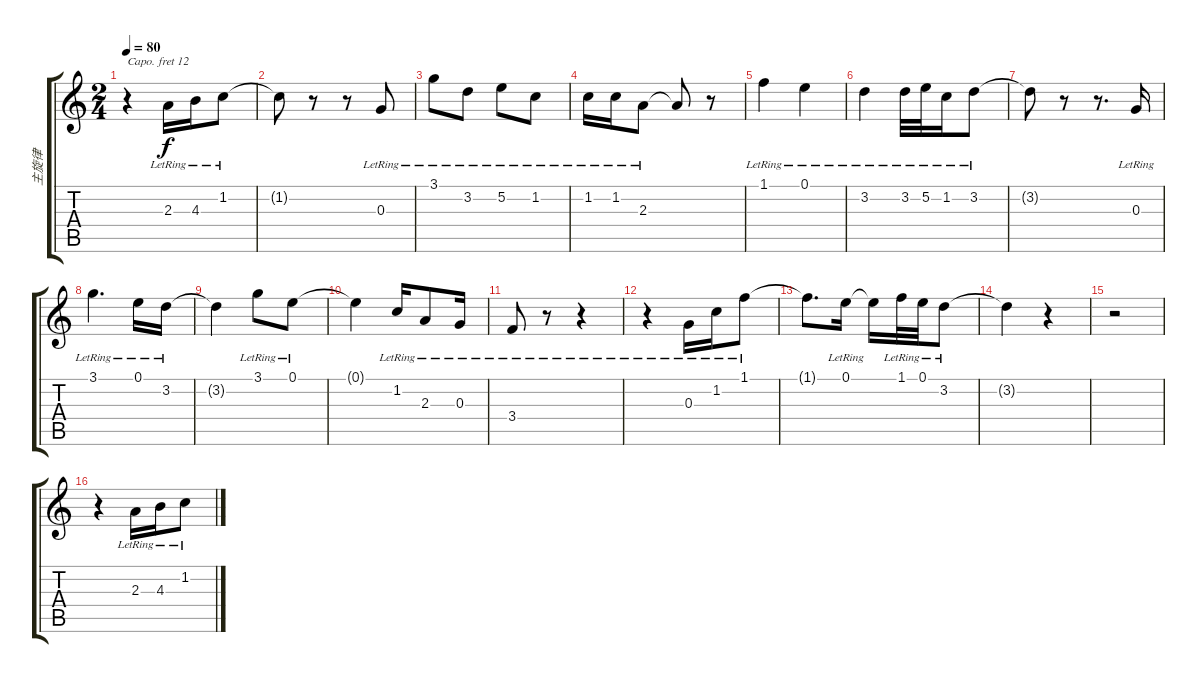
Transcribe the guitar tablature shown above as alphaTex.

\track ("主旋律" "主旋律") {instrument acousticgrandpiano}
\staff {score tabs}
\capo 12
\tuning (E4 B3 G3 D3 A2 E2) {hide}
\ts (2 4)
\tempo 80
\clef g2
\ks c
r.4{dy f} 2.3{lr}.16 4.3{lr}.16 1.2{lr}.8 |
1.2{t}.8 r.8 r.8 0.3{lr}.8 |
3.1{lr}.8 3.2{lr}.8 5.2{lr}.8 1.2{lr}.8 |
1.2{lr}.16 1.2{lr}.16 2.3{lr}.8 2.3{t}.8 r.8 |
1.1{lr}.4 0.1{lr}.4 |
3.2{lr}.4 3.2{lr}.32 5.2{lr}.32 1.2{lr}.16 3.2{lr}.8 |
3.2{t}.8 r.8 r.8{d} 0.3{lr}.16 |
3.1{lr}.4{d} 0.1{lr}.16 3.2{lr}.16 |
3.2{t}.4 3.1{lr}.8 0.1{lr}.8 |
0.1{t}.4 1.2{lr}.16 2.3{lr}.8 0.3{lr}.16 |
3.4{lr}.8 r.8 r.4 |
r.4 0.3{lr}.16 1.2{lr}.16 1.1{lr}.8 |
1.1{t}.8{d} 0.1{lr}.16 0.1{t}.16 1.1{lr}.32 0.1{lr}.32 3.2{lr}.8 |
3.2{t}.4 r.4 |
r.2 |
r.4 2.3{lr}.16 4.3{lr}.16 1.2{lr}.8
